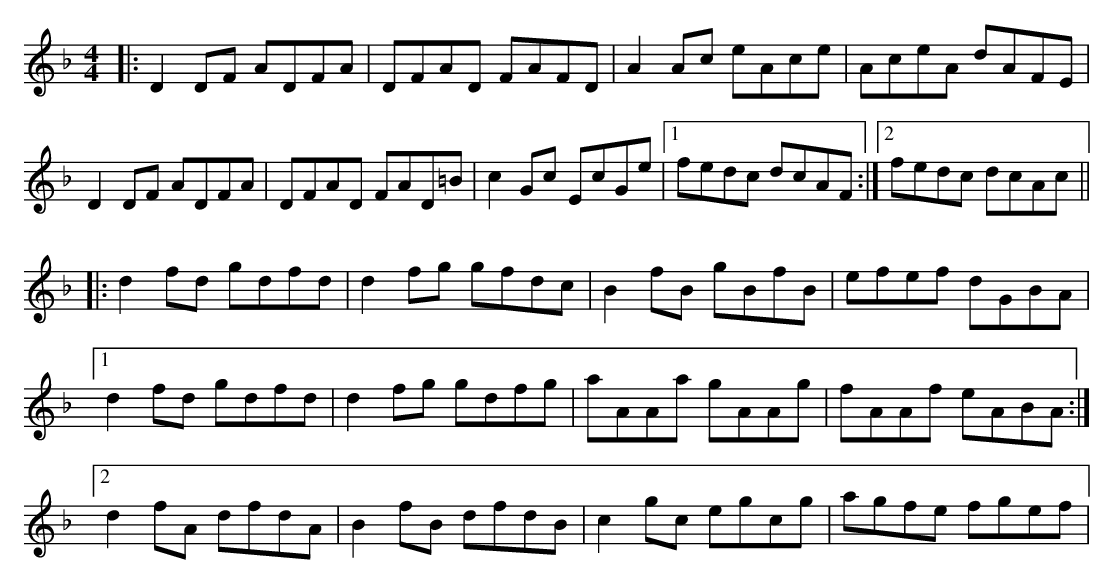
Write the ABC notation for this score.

X:1
M:4/4
K:Dmin
|:D2 DF ADFA|DFAD FAFD|A2 Ac eAce|AceA dAFE|
D2 DF ADFA|DFAD FAD=B|c2 Gc EcGe|1 fedc dcAF:|2 fedc dcAc||
|:d2 fd gdfd|d2 fg gfdc|B2 fB gBfB|efef dGBA|
[1d2 fd gdfd|d2 fg gdfg|aAAa gAAg|fAAf eABA:|
[2d2 fA dfdA|B2 fB dfdB|c2 gc egcg|agfe fgef|
